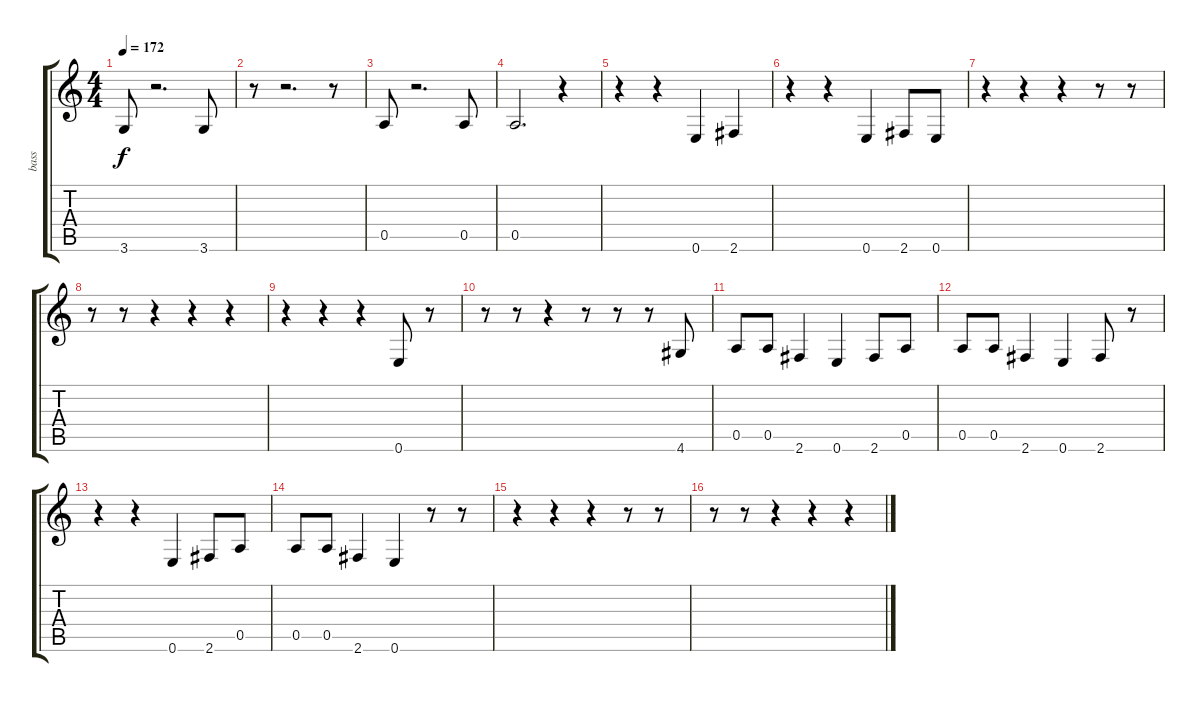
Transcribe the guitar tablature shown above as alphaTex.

\track ("bass" "bass") {instrument electricbassfinger}
\staff {score tabs}
\tuning (E4 B3 G3 D3 A2 E2) {hide}
\ts (4 4)
\tempo 172
\clef g2
\ks c
3.6.8{dy f} r.2{d} 3.6.8 |
r.8 r.2{d} r.8 |
0.5.8 r.2{d} 0.5.8 |
0.5.2{d} r.4 |
r.4 r.4 0.6.4 2.6.4 |
r.4 r.4 0.6.4 2.6.8 0.6.8 |
r.4 r.4 r.4 r.8 r.8 |
r.8 r.8 r.4 r.4 r.4 |
r.4 r.4 r.4 0.6.8 r.8 |
r.8 r.8 r.4 r.8 r.8 r.8 4.6.8 |
0.5.8 0.5.8 2.6.4 0.6.4 2.6.8 0.5.8 |
0.5.8 0.5.8 2.6.4 0.6.4 2.6.8 r.8 |
r.4 r.4 0.6.4 2.6.8 0.5.8 |
0.5.8 0.5.8 2.6.4 0.6.4 r.8 r.8 |
r.4 r.4 r.4 r.8 r.8 |
r.8 r.8 r.4 r.4 r.4
